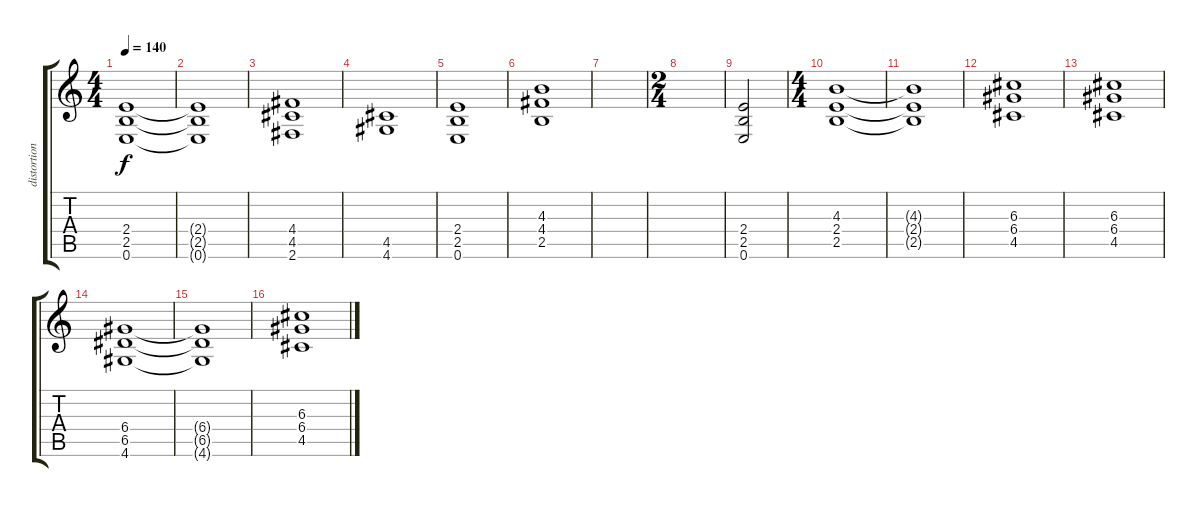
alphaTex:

\track ("distortion guitar" "distortion") {instrument distortionguitar}
\staff {score tabs}
\tuning (E4 B3 G3 D3 A2 E2) {hide}
\ts (4 4)
\tempo 140
\clef g2
\ks c
(2.4 2.5 0.6).1{dy f} |
(2.4{t} 2.5{t} 0.6{t}).1 |
(4.4 4.5 2.6).1 |
(4.5 4.6).1 |
(2.4 2.5 0.6).1 |
(4.3 4.4 2.5).1 |
|
\ts (2 4)
|
(2.4 2.5 0.6).2 |
\ts (4 4)
(4.3 2.4 2.5).1 |
(4.3{t} 2.4{t} 2.5{t}).1 |
(6.3 6.4 4.5).1 |
(6.3 6.4 4.5).1 |
(6.4 6.5 4.6).1 |
(6.4{t} 6.5{t} 4.6{t}).1 |
(6.3 6.4 4.5).1
